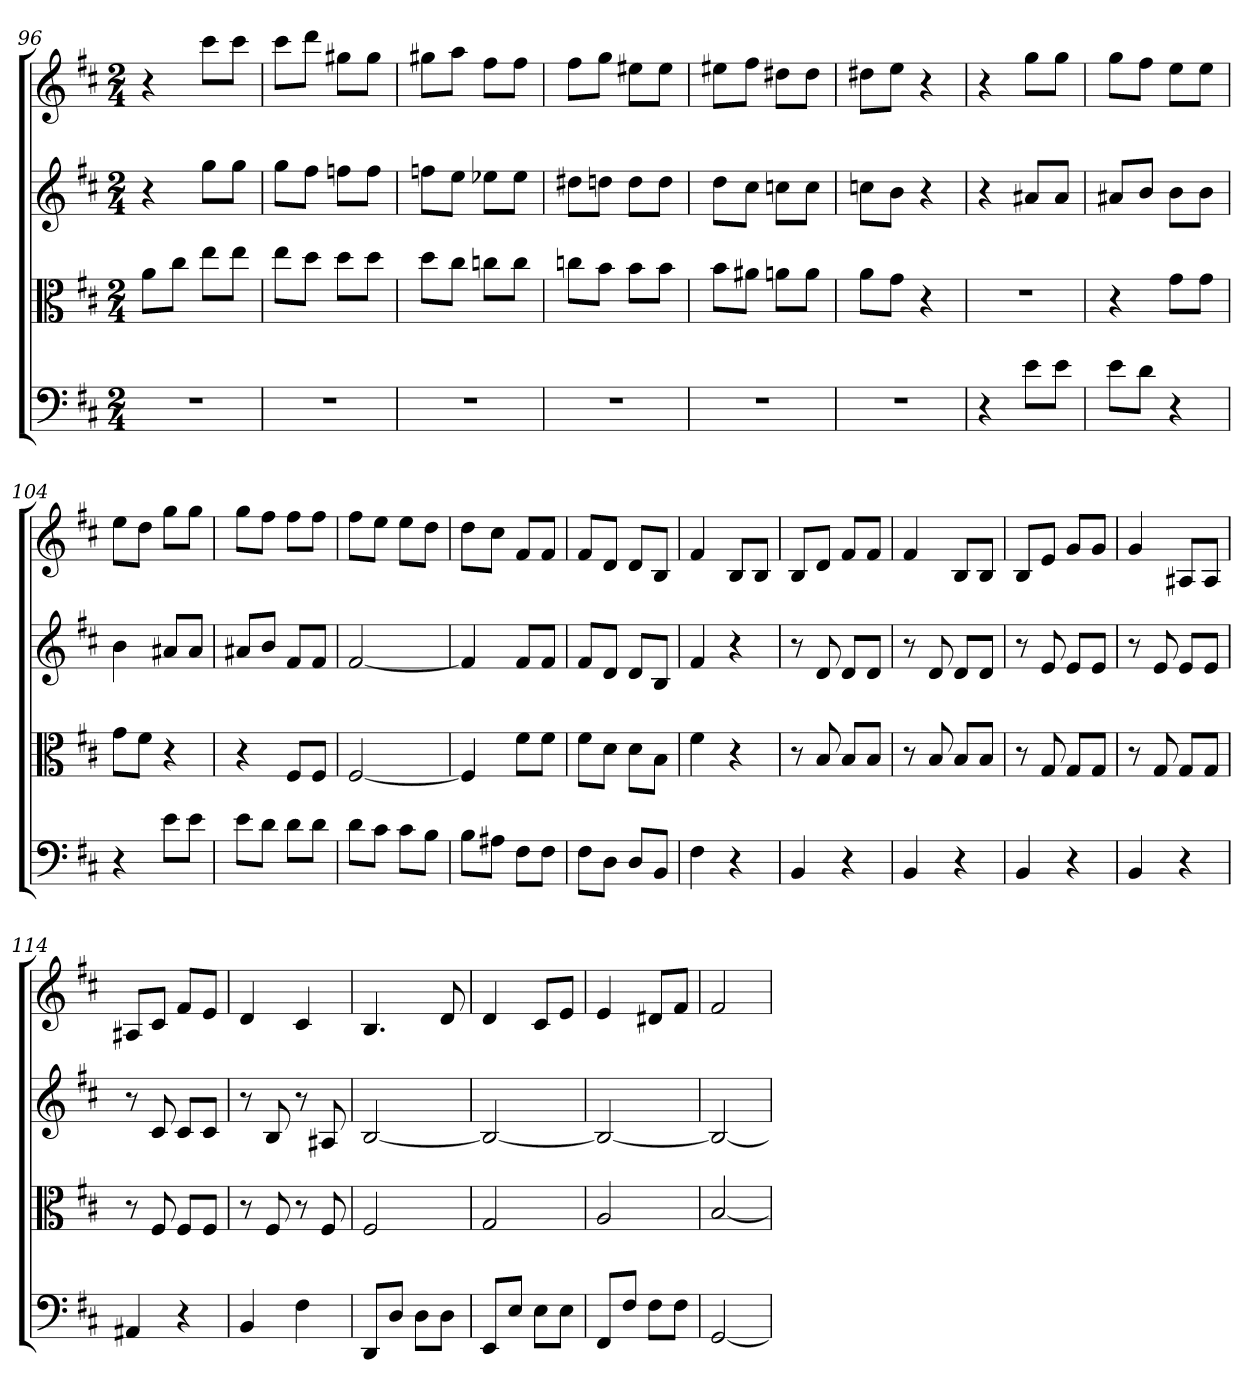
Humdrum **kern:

**kern	**kern	**kern	**kern
*part4	*part3	*part2	*part1
*staff4	*staff3	*staff2	*staff1
*clefF4	*clefC3	*	*
*k[f#c#]	*k[f#c#]	*k[f#c#]	*k[f#c#]
*b:	*b:	*b:	*b:
*M2/4	*M2/4	*M2/4	*M2/4
=96	=96	=96	=96
2r	8a\L	4r	4r
.	8cc#\J	.	.
.	8ee\L	8ggL	8ccc#L
.	8ee\J	8ggJ	8ccc#J
=97	=97	=97	=97
2r	8ee\L	8ggL	8ccc#L
.	8dd\J	8ff#J	8dddJ
.	8dd\L	8ffnL	8gg#XL
.	8dd\J	8ffJ	8gg#J
=98	=98	=98	=98
2r	8dd\L	8ffnL	8gg#XL
.	8cc#\J	8eeJ	8aaJ
.	8ccn\L	8ee-XL	8ff#L
.	8cc\J	8ee-J	8ff#J
=99	=99	=99	=99
2r	8ccn\L	8dd#XL	8ff#L
.	8b\J	8ddnJ	8ggJ
.	8b\L	8ddL	8ee#XL
.	8b\J	8ddJ	8ee#J
=100	=100	=100	=100
2r	8b\L	8ddL	8ee#XL
.	8a#X\J	8cc#J	8ff#J
.	8an\L	8ccnL	8dd#XL
.	8a\J	8ccJ	8dd#J
=101	=101	=101	=101
2r	8a\L	8ccnL	8dd#XL
.	8g\J	8bJ	8eeJ
.	4r	4r	4r
=102	=102	=102	=102
4r	2r	4r	4r
8e\L	.	8a#XL	8ggL
8e\J	.	8a#J	8ggJ
=103	=103	=103	=103
8e\L	4r	8a#XL	8ggL
8d\J	.	8bJ	8ff#J
4r	8g\L	8bL	8eeL
.	8g\J	8bJ	8eeJ
=104	=104	=104	=104
4r	8g\L	4b	8eeL
.	8f#\J	.	8ddJ
8e\L	4r	8a#XL	8ggL
8e\J	.	8a#J	8ggJ
=105	=105	=105	=105
8e\L	4r	8a#XL	8ggL
8d\J	.	8bJ	8ff#J
8d\L	8F#/L	8f#L	8ff#L
8d\J	8F#/J	8f#J	8ff#J
=106	=106	=106	=106
8d\L	[2F#	[2f#	8ff#L
8c#\J	.	.	8eeJ
8c#\L	.	.	8eeL
8B\J	.	.	8ddJ
=107	=107	=107	=107
8B\L	4F#]	4f#]	8ddL
8A#X\J	.	.	8cc#J
8F#\L	8f#\L	8f#L	8f#L
8F#\J	8f#\J	8f#J	8f#J
=108	=108	=108	=108
8F#\L	8f#\L	8f#L	8f#L
8D\J	8d\J	8dJ	8dJ
8D/L	8d\L	8dL	8dL
8BB/J	8B\J	8BJ	8BJ
=109	=109	=109	=109
4F#	4f#	4f#	4f#
4r	4r	4r	8BL
.	.	.	8BJ
=110	=110	=110	=110
4BB	8r	8r	8BL
.	8B	8d	8dJ
4r	8B/L	8dL	8f#L
.	8B/J	8dJ	8f#J
=111	=111	=111	=111
4BB	8r	8r	4f#
.	8B	8d	.
4r	8B/L	8dL	8BL
.	8B/J	8dJ	8BJ
=112	=112	=112	=112
4BB	8r	8r	8BL
.	8G	8e	8eJ
4r	8G/L	8eL	8gL
.	8G/J	8eJ	8gJ
=113	=113	=113	=113
4BB	8r	8r	4g
.	8G	8e	.
4r	8G/L	8eL	8A#XL
.	8G/J	8eJ	8A#J
=114	=114	=114	=114
4AA#X	8r	8r	8A#XL
.	8F#	8c#	8c#J
4r	8F#/L	8c#L	8f#L
.	8F#/J	8c#J	8eJ
=115	=115	=115	=115
4BB	8r	8r	4d
.	8F#	8B	.
4F#	8r	8r	4c#
.	8F#	8A#X	.
=116	=116	=116	=116
8DD/L	2F#	[2B	4.B
8D/J	.	.	.
8D\L	.	.	.
8D\J	.	.	8d
=117	=117	=117	=117
8EE/L	2G	2B_	4d
8E/J	.	.	.
8E\L	.	.	8c#L
8E\J	.	.	8eJ
=118	=118	=118	=118
8FF#/L	2A	2B_	4e
8F#/J	.	.	.
8F#\L	.	.	8d#XL
8F#\J	.	.	8f#J
=119	=119	=119	=119
[2GG	[2B	2B_	2f#
=	=	=	=
*-	*-	*-	*-
